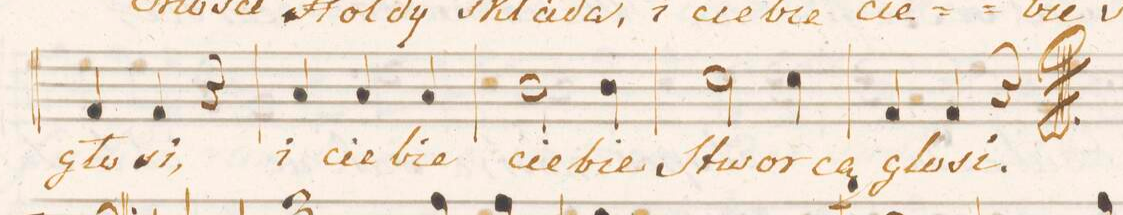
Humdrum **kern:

**kern	**text
*I"Basso.	*
*clefF4	*
*k[f#c#g#]	*
*M3/4	*
4AA/	gło-
4AA/	-si,
4r	.
=85	=85
4C#/	i
4C#/	cie-
4C#/	-bie
=86	=86
2D\	cie-
4D\	-bie
=87	=87
2E\	ſtwor-
4E\	-cą
=88	=88
4AA/	glo-
4AA/	-si.
4r	.
==	==
*-	*-
